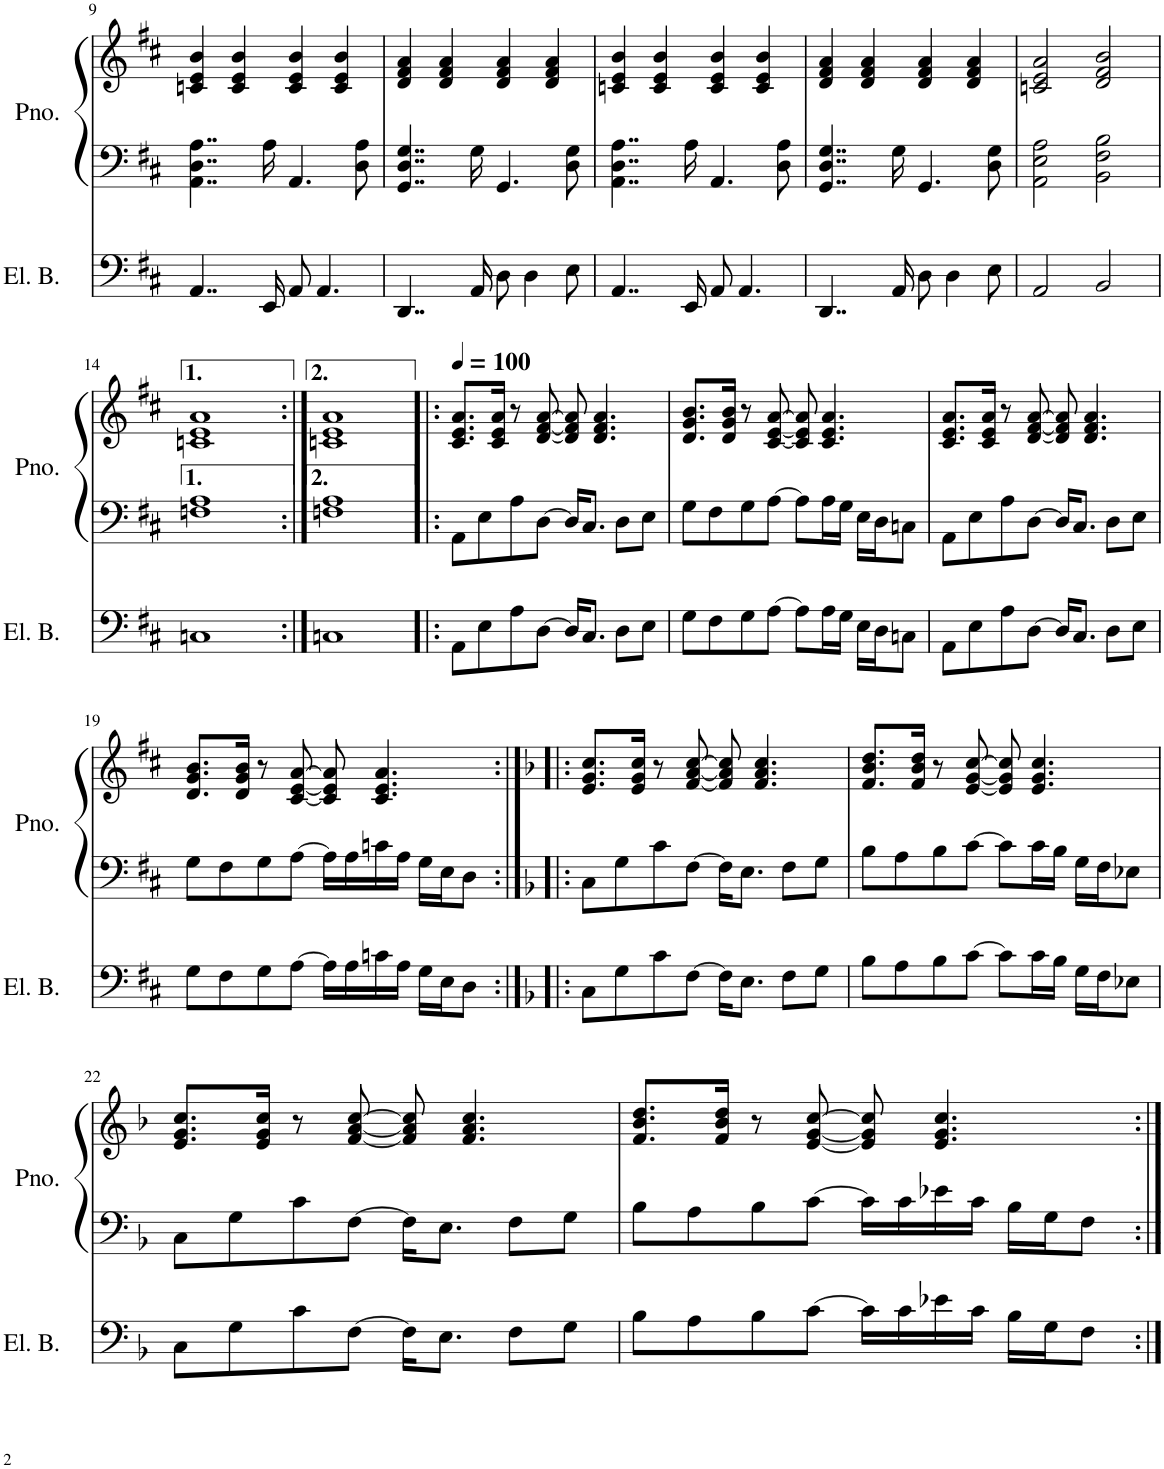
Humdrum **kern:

**kern	**kern	**kern
*part2	*part1	*part1
*staff3	*staff2	*staff1
*I"5-str. Electric Bass	*I"Piano	*
*I'El. B.	*I'Pno.	*
*clefF4	*clefF4	*clefG2
*Trd7c12	*	*
*k[f#c#]	*k[f#c#]	*k[f#c#]
*M4/4	*M4/4	*M4/4
=8	=8	=8
4..DD/	4..GG/ 4..D/ 4..G/	4d/ 4f#/ 4a/
.	.	4d/ 4f#/ 4a/
16AA/	16G\	.
8D\	4.GG/	4d/ 4f#/ 4a/
4D\	.	.
.	.	4d/ 4f#/ 4a/
8E\	8D\ 8G\	.
!!LO:PB:g=z
=9	=9	=9
4..AA/	4..AA\ 4..D\ 4..A\	4cn/ 4e/ 4b/
.	.	4c/ 4e/ 4b/
16EE/	16A\	.
8AA/	4.AA/	4c/ 4e/ 4b/
4.AA/	.	.
.	.	4c/ 4e/ 4b/
.	8D\ 8A\	.
=10	=10	=10
4..DD/	4..GG/ 4..D/ 4..G/	4d/ 4f#/ 4a/
.	.	4d/ 4f#/ 4a/
16AA/	16G\	.
8D\	4.GG/	4d/ 4f#/ 4a/
4D\	.	.
.	.	4d/ 4f#/ 4a/
8E\	8D\ 8G\	.
=11	=11	=11
4..AA/	4..AA\ 4..D\ 4..A\	4cn/ 4e/ 4b/
.	.	4c/ 4e/ 4b/
16EE/	16A\	.
8AA/	4.AA/	4c/ 4e/ 4b/
4.AA/	.	.
.	.	4c/ 4e/ 4b/
.	8D\ 8A\	.
=12	=12	=12
4..DD/	4..GG/ 4..D/ 4..G/	4d/ 4f#/ 4a/
.	.	4d/ 4f#/ 4a/
16AA/	16G\	.
8D\	4.GG/	4d/ 4f#/ 4a/
4D\	.	.
.	.	4d/ 4f#/ 4a/
8E\	8D\ 8G\	.
=13	=13	=13
2AA/	2AA\ 2E\ 2A\	2cn/ 2e/ 2a/
2BB/	2BB\ 2F#\ 2B\	2d/ 2f#/ 2b/
!!LO:LB:g=z
=14	=14	=14
1Cn	1Fn 1A	1cn 1e 1a
=15:|!	=15:|!	=15:|!
1Cn	1Fn 1A	1cn 1e 1a
=16!|:	=16!|:	=16!|:
*	*	*MM100
8AA\L	8AA\L	8.c#/ 8.e/ 8.a/L
8E\	8E\	.
.	.	16c#/ 16e/ 16a/Jk
8A\	8A\	8r
[8D\J	[8D\J	[8d/ [8f#/ [8a/
16D/KL]	16D/KL]	8d/] 8f#/] 8a/]
8.C#/J	8.C#/J	.
.	.	4.d/ 4.f#/ 4.a/
8D\L	8D\L	.
8E\J	8E\J	.
=17	=17	=17
8G\L	8G\L	8.d/ 8.g/ 8.b/L
8F#\	8F#\	.
.	.	16d/ 16g/ 16b/Jk
8G\	8G\	8r
[8A\J	[8A\J	[8c#/ [8e/ [8a/
8A\L]	8A\L]	8c#/] 8e/] 8a/]
16A\L	16A\L	4.c#/ 4.e/ 4.a/
16G\JJ	16G\JJ	.
16E\LL	16E\LL	.
16D\J	16D\J	.
8Cn\J	8Cn\J	.
=18	=18	=18
8AA\L	8AA\L	8.c#/ 8.e/ 8.a/L
8E\	8E\	.
.	.	16c#/ 16e/ 16a/Jk
8A\	8A\	8r
[8D\J	[8D\J	[8d/ [8f#/ [8a/
16D/KL]	16D/KL]	8d/] 8f#/] 8a/]
8.C#/J	8.C#/J	.
.	.	4.d/ 4.f#/ 4.a/
8D\L	8D\L	.
8E\J	8E\J	.
!!LO:LB:g=z
=19	=19	=19
8G\L	8G\L	8.d/ 8.g/ 8.b/L
8F#\	8F#\	.
.	.	16d/ 16g/ 16b/Jk
8G\	8G\	8r
[8A\J	[8A\J	[8c#/ [8e/ [8a/
16A\LL]	16A\LL]	8c#/] 8e/] 8a/]
16A\	16A\	.
16cn\	16cn\	4.c#/ 4.e/ 4.a/
16A\JJ	16A\JJ	.
16G\LL	16G\LL	.
16E\J	16E\J	.
8D\J	8D\J	.
=20:|!|:	=20:|!|:	=20:|!|:
*k[b-]	*k[b-]	*k[b-]
8C\L	8C\L	8.e/ 8.g/ 8.cc/L
8G\	8G\	.
.	.	16e/ 16g/ 16cc/Jk
8c\	8c\	8r
[8F\J	[8F\J	[8f/ [8a/ [8cc/
16F\KL]	16F\KL]	8f/] 8a/] 8cc/]
8.E\J	8.E\J	.
.	.	4.f/ 4.a/ 4.cc/
8F\L	8F\L	.
8G\J	8G\J	.
=21	=21	=21
8B-\L	8B-\L	8.f/ 8.b-/ 8.dd/L
8A\	8A\	.
.	.	16f/ 16b-/ 16dd/Jk
8B-\	8B-\	8r
[8c\J	[8c\J	[8e/ [8g/ [8cc/
8c\L]	8c\L]	8e/] 8g/] 8cc/]
16c\L	16c\L	4.e/ 4.g/ 4.cc/
16B-\JJ	16B-\JJ	.
16G\LL	16G\LL	.
16F\J	16F\J	.
8E-X\J	8E-X\J	.
!!LO:LB:g=z
=22	=22	=22
8C\L	8C\L	8.e/ 8.g/ 8.cc/L
8G\	8G\	.
.	.	16e/ 16g/ 16cc/Jk
8c\	8c\	8r
[8F\J	[8F\J	[8f/ [8a/ [8cc/
16F\KL]	16F\KL]	8f/] 8a/] 8cc/]
8.E\J	8.E\J	.
.	.	4.f/ 4.a/ 4.cc/
8F\L	8F\L	.
8G\J	8G\J	.
=	=	=
*-	*-	*-
